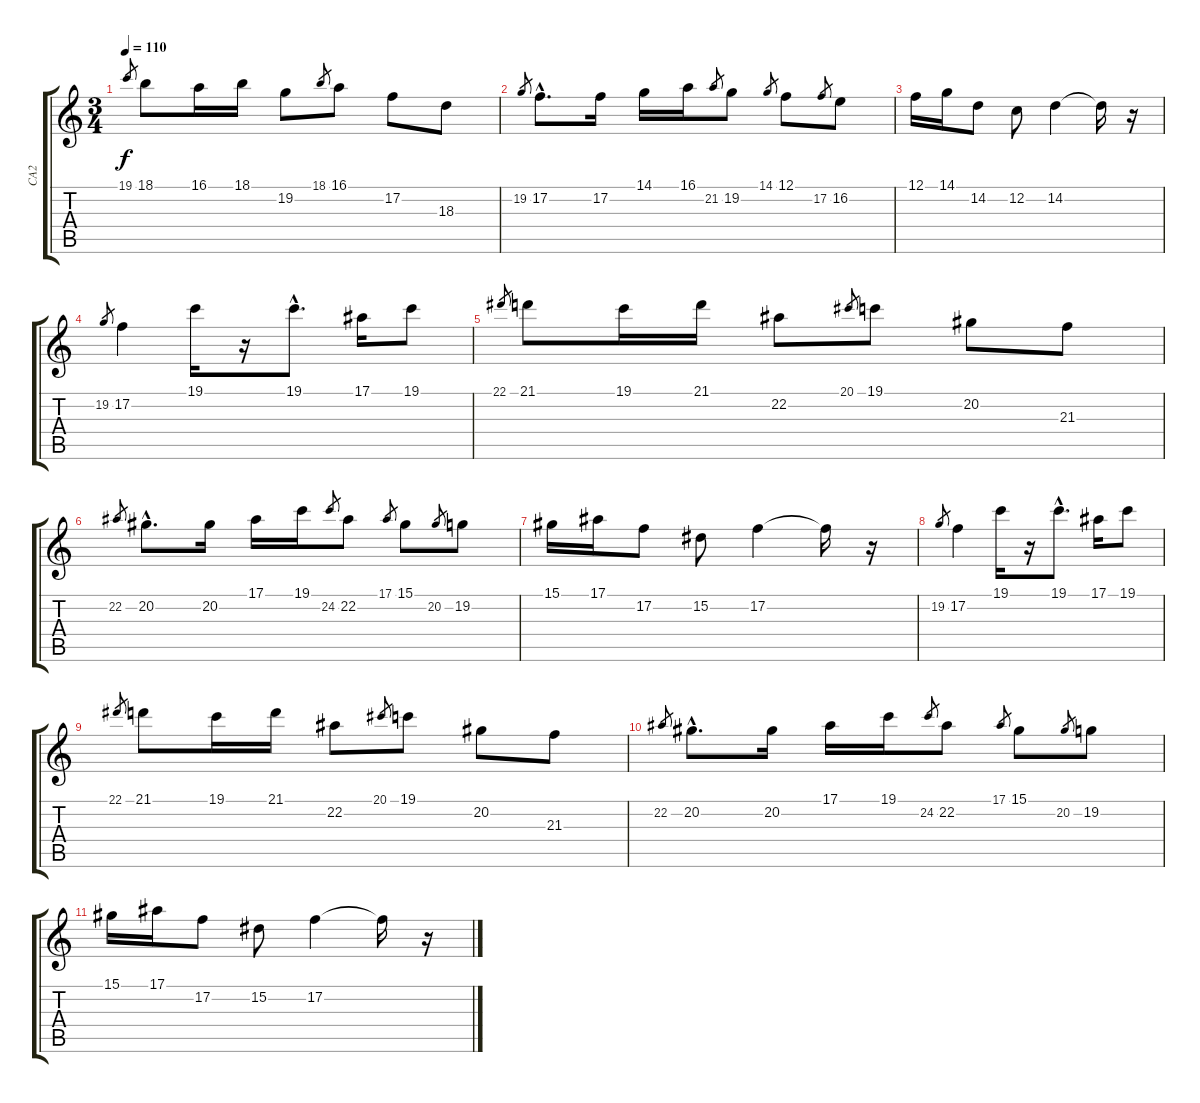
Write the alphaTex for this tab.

\track ("CA2" "CA2") {instrument choiraahs}
\staff {score tabs}
\tuning (F4 C4 Ab3 Eb3 Bb2 F2) {hide}
\ts (3 4)
\tempo 110
\clef g2
\ks c
19.1.8{gr dy f} 18.1.8 16.1.16 18.1.16 19.2.8 18.1.8{gr} 16.1.8 17.2.8 18.3.8 |
19.2.8{gr} 17.2{hac}.8{d} 17.2.16 14.1.16 16.1.16 21.2.8{gr} 19.2.8 14.1.8{gr} 12.1.8 17.2.8{gr} 16.2.8 |
12.1.16 14.1.16 14.2.8 12.2.8 14.2.4 14.2{t}.16 r.16{instrument choiraahs} |
19.2.8{gr} 17.2.4{instrument flute} 19.1.16 r.16 19.1{hac}.8{d} 17.1.16 19.1.8 |
22.1.8{gr} 21.1.8 19.1.16 21.1.16 22.2.8 20.1.8{gr} 19.1.8 20.2.8 21.3.8 |
22.2.8{gr} 20.2{hac}.8{d} 20.2.16 17.1.16 19.1.16 24.2.8{gr} 22.2.8 17.1.8{gr} 15.1.8 20.2.8{gr} 19.2.8 |
15.1.16 17.1.16 17.2.8 15.2.8 17.2.4 17.2{t}.16 r.16{instrument choiraahs} |
19.2.8{gr} 17.2.4{instrument flute} 19.1.16 r.16 19.1{hac}.8{d} 17.1.16 19.1.8 |
22.1.8{gr} 21.1.8 19.1.16 21.1.16 22.2.8 20.1.8{gr} 19.1.8 20.2.8 21.3.8 |
22.2.8{gr} 20.2{hac}.8{d} 20.2.16 17.1.16 19.1.16 24.2.8{gr} 22.2.8 17.1.8{gr} 15.1.8 20.2.8{gr} 19.2.8 |
15.1.16 17.1.16 17.2.8 15.2.8 17.2.4 17.2{t}.16 r.16{instrument choiraahs}
